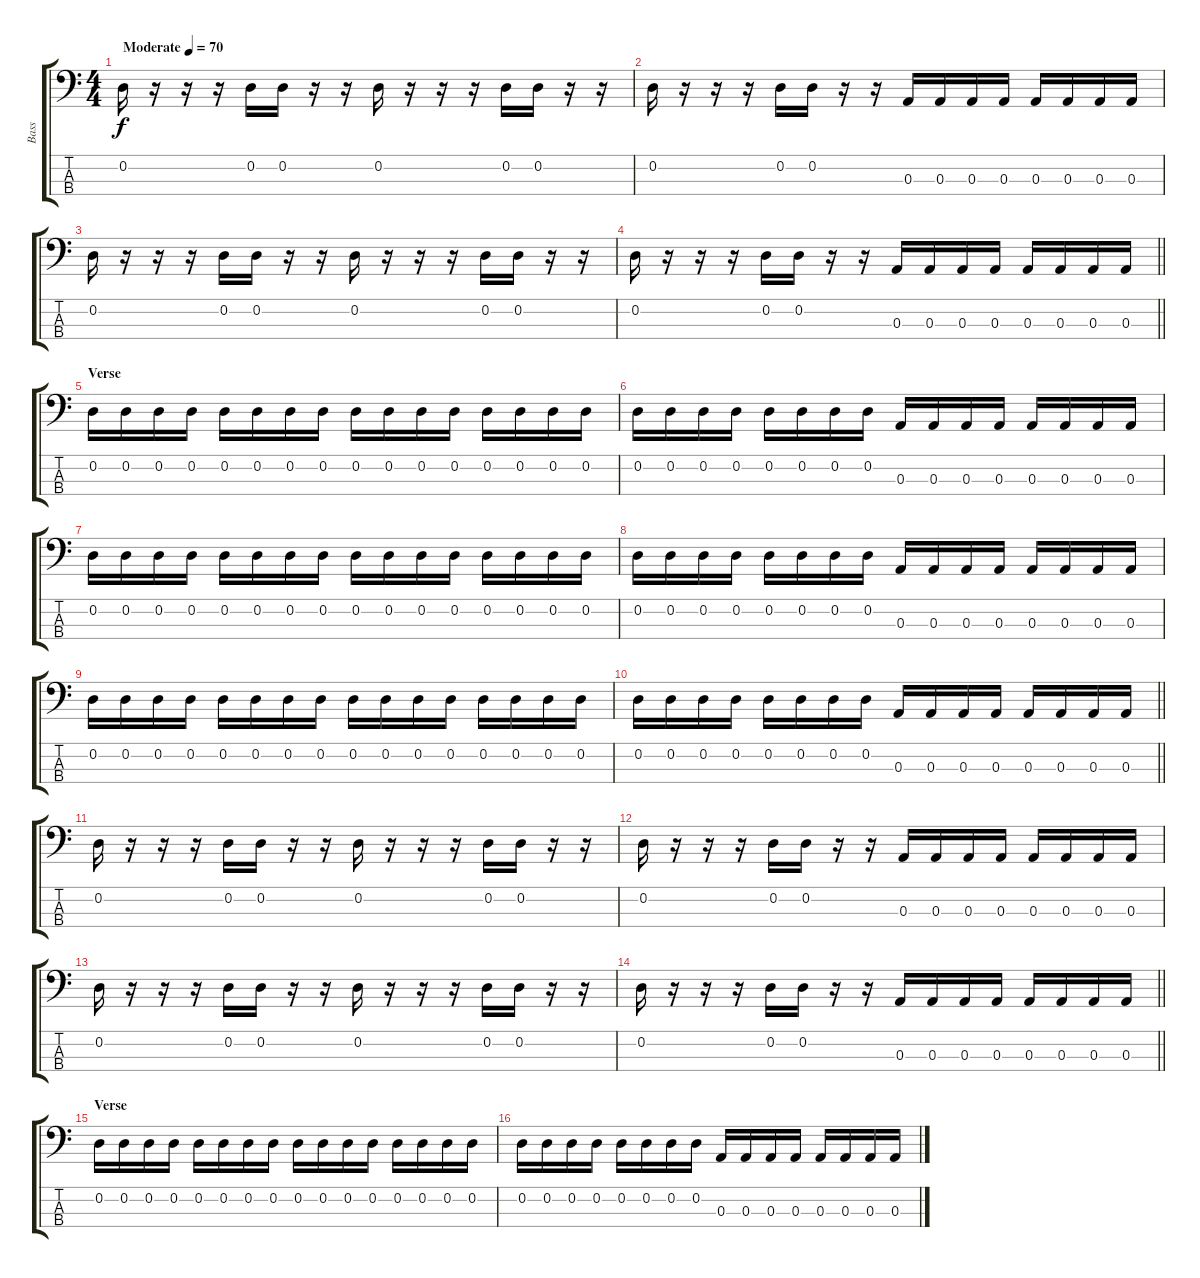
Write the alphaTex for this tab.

\track ("Bass" "Bass") {instrument electricbassfinger}
\staff {score tabs}
\tuning (G2 D2 A1 E1) {hide}
\ts (4 4)
\tempo (70 "Moderate")
\clef f4
\ks c
0.2.16{dy f instrument electricbassfinger} r.16 r.16 r.16 0.2.16 0.2.16 r.16 r.16 0.2.16 r.16 r.16 r.16 0.2.16 0.2.16 r.16 r.16 |
0.2.16 r.16 r.16 r.16 0.2.16 0.2.16 r.16 r.16 0.3.16 0.3.16 0.3.16 0.3.16 0.3.16 0.3.16 0.3.16 0.3.16 |
0.2.16 r.16 r.16 r.16 0.2.16 0.2.16 r.16 r.16 0.2.16 r.16 r.16 r.16 0.2.16 0.2.16 r.16 r.16 |
\barLineRight lightlight
0.2.16 r.16 r.16 r.16 0.2.16 0.2.16 r.16 r.16 0.3.16 0.3.16 0.3.16 0.3.16 0.3.16 0.3.16 0.3.16 0.3.16 |
\section ("" "Verse")
0.2.16 0.2.16 0.2.16 0.2.16 0.2.16 0.2.16 0.2.16 0.2.16 0.2.16 0.2.16 0.2.16 0.2.16 0.2.16 0.2.16 0.2.16 0.2.16 |
0.2.16 0.2.16 0.2.16 0.2.16 0.2.16 0.2.16 0.2.16 0.2.16 0.3.16 0.3.16 0.3.16 0.3.16 0.3.16 0.3.16 0.3.16 0.3.16 |
0.2.16 0.2.16 0.2.16 0.2.16 0.2.16 0.2.16 0.2.16 0.2.16 0.2.16 0.2.16 0.2.16 0.2.16 0.2.16 0.2.16 0.2.16 0.2.16 |
0.2.16 0.2.16 0.2.16 0.2.16 0.2.16 0.2.16 0.2.16 0.2.16 0.3.16 0.3.16 0.3.16 0.3.16 0.3.16 0.3.16 0.3.16 0.3.16 |
0.2.16 0.2.16 0.2.16 0.2.16 0.2.16 0.2.16 0.2.16 0.2.16 0.2.16 0.2.16 0.2.16 0.2.16 0.2.16 0.2.16 0.2.16 0.2.16 |
\barLineRight lightlight
0.2.16 0.2.16 0.2.16 0.2.16 0.2.16 0.2.16 0.2.16 0.2.16 0.3.16 0.3.16 0.3.16 0.3.16 0.3.16 0.3.16 0.3.16 0.3.16 |
0.2.16 r.16 r.16 r.16 0.2.16 0.2.16 r.16 r.16 0.2.16 r.16 r.16 r.16 0.2.16 0.2.16 r.16 r.16 |
0.2.16 r.16 r.16 r.16 0.2.16 0.2.16 r.16 r.16 0.3.16 0.3.16 0.3.16 0.3.16 0.3.16 0.3.16 0.3.16 0.3.16 |
0.2.16 r.16 r.16 r.16 0.2.16 0.2.16 r.16 r.16 0.2.16 r.16 r.16 r.16 0.2.16 0.2.16 r.16 r.16 |
\barLineRight lightlight
0.2.16 r.16 r.16 r.16 0.2.16 0.2.16 r.16 r.16 0.3.16 0.3.16 0.3.16 0.3.16 0.3.16 0.3.16 0.3.16 0.3.16 |
\section ("" "Verse")
0.2.16 0.2.16 0.2.16 0.2.16 0.2.16 0.2.16 0.2.16 0.2.16 0.2.16 0.2.16 0.2.16 0.2.16 0.2.16 0.2.16 0.2.16 0.2.16 |
0.2.16 0.2.16 0.2.16 0.2.16 0.2.16 0.2.16 0.2.16 0.2.16 0.3.16 0.3.16 0.3.16 0.3.16 0.3.16 0.3.16 0.3.16 0.3.16
